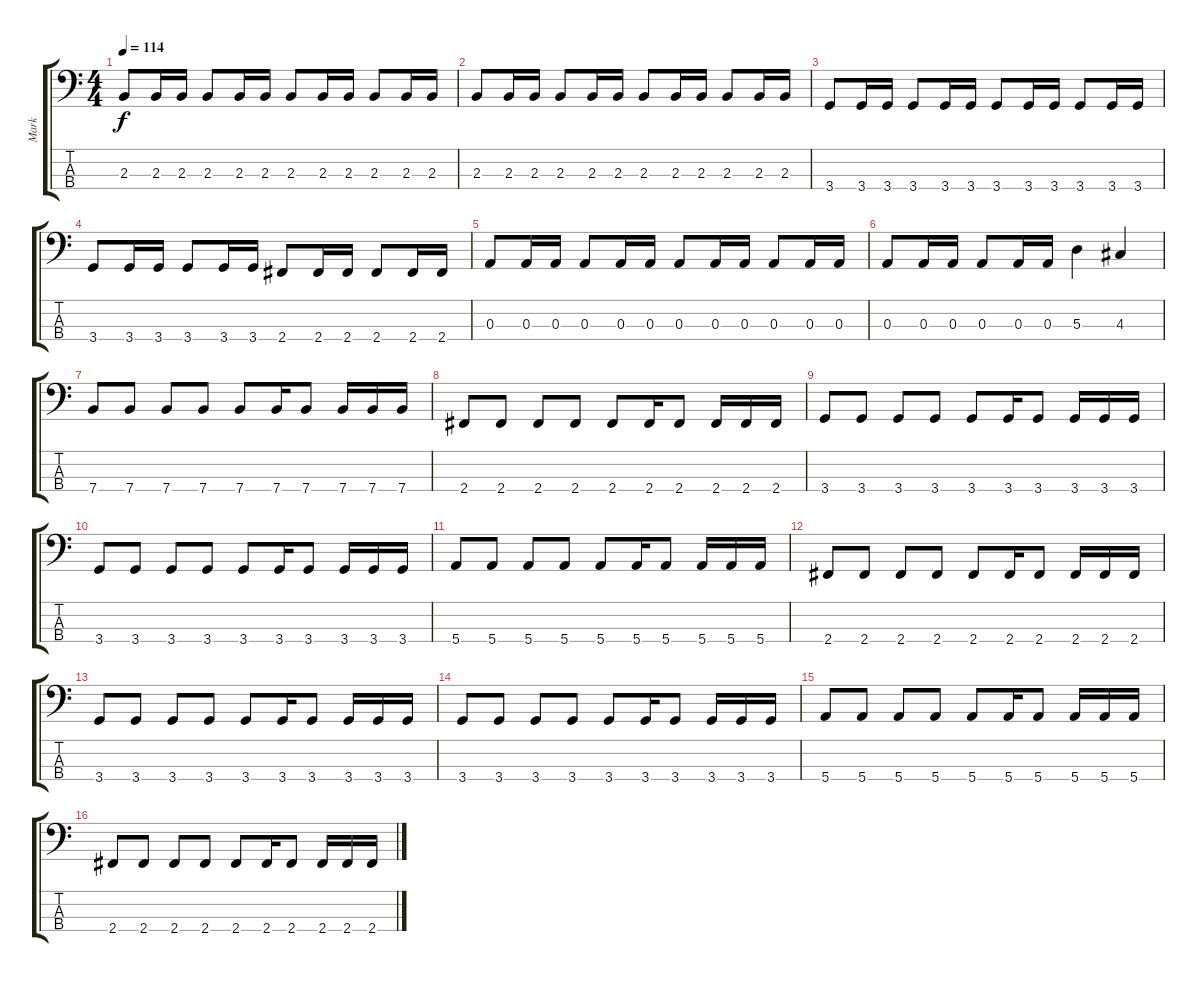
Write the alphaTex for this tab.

\track ("Mark" "Mark") {instrument electricbassfinger}
\staff {score tabs}
\tuning (G2 D2 A1 E1) {hide}
\ts (4 4)
\tempo 114
\clef f4
\ks c
2.3.8{dy f} 2.3.16 2.3.16 2.3.8 2.3.16 2.3.16 2.3.8 2.3.16 2.3.16 2.3.8 2.3.16 2.3.16 |
2.3.8 2.3.16 2.3.16 2.3.8 2.3.16 2.3.16 2.3.8 2.3.16 2.3.16 2.3.8 2.3.16 2.3.16 |
3.4.8 3.4.16 3.4.16 3.4.8 3.4.16 3.4.16 3.4.8 3.4.16 3.4.16 3.4.8 3.4.16 3.4.16 |
3.4.8 3.4.16 3.4.16 3.4.8 3.4.16 3.4.16 2.4.8 2.4.16 2.4.16 2.4.8 2.4.16 2.4.16 |
0.3.8 0.3.16 0.3.16 0.3.8 0.3.16 0.3.16 0.3.8 0.3.16 0.3.16 0.3.8 0.3.16 0.3.16 |
0.3.8 0.3.16 0.3.16 0.3.8 0.3.16 0.3.16 5.3.4 4.3.4 |
7.4.8 7.4.8 7.4.8 7.4.8 7.4.8 7.4.16 7.4.8 7.4.16 7.4.16 7.4.16 |
2.4.8 2.4.8 2.4.8 2.4.8 2.4.8 2.4.16 2.4.8 2.4.16 2.4.16 2.4.16 |
3.4.8 3.4.8 3.4.8 3.4.8 3.4.8 3.4.16 3.4.8 3.4.16 3.4.16 3.4.16 |
3.4.8 3.4.8 3.4.8 3.4.8 3.4.8 3.4.16 3.4.8 3.4.16 3.4.16 3.4.16 |
5.4.8 5.4.8 5.4.8 5.4.8 5.4.8 5.4.16 5.4.8 5.4.16 5.4.16 5.4.16 |
2.4.8 2.4.8 2.4.8 2.4.8 2.4.8 2.4.16 2.4.8 2.4.16 2.4.16 2.4.16 |
3.4.8 3.4.8 3.4.8 3.4.8 3.4.8 3.4.16 3.4.8 3.4.16 3.4.16 3.4.16 |
3.4.8 3.4.8 3.4.8 3.4.8 3.4.8 3.4.16 3.4.8 3.4.16 3.4.16 3.4.16 |
5.4.8 5.4.8 5.4.8 5.4.8 5.4.8 5.4.16 5.4.8 5.4.16 5.4.16 5.4.16 |
2.4.8 2.4.8 2.4.8 2.4.8 2.4.8 2.4.16 2.4.8 2.4.16 2.4.16 2.4.16
